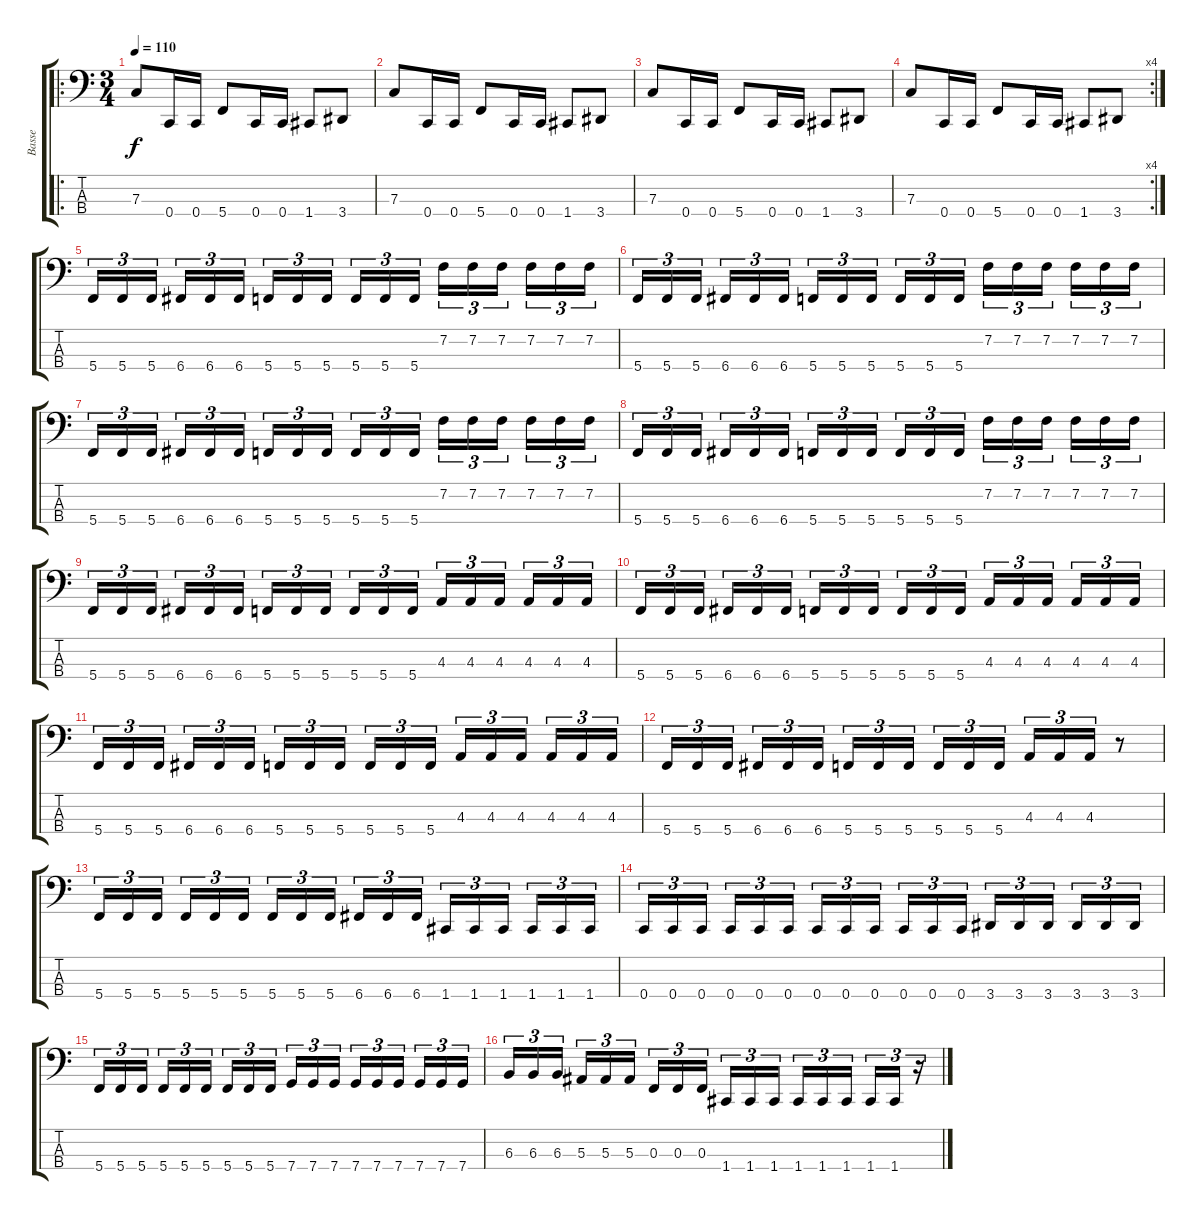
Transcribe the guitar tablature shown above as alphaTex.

\track ("Basse" "Basse") {instrument electricbassfinger}
\staff {score tabs}
\tuning (Eb2 Bb1 F1 C1) {hide}
\ro
\ts (3 4)
\tempo 110
\clef f4
\ks c
7.3.8{dy f} 0.4.16 0.4.16 5.4.8 0.4.16 0.4.16 1.4.8 3.4.8 |
7.3.8 0.4.16 0.4.16 5.4.8 0.4.16 0.4.16 1.4.8 3.4.8 |
7.3.8 0.4.16 0.4.16 5.4.8 0.4.16 0.4.16 1.4.8 3.4.8 |
\rc 4
7.3.8 0.4.16 0.4.16 5.4.8 0.4.16 0.4.16 1.4.8 3.4.8 |
5.4.16{tu (3 2)} 5.4.16{tu (3 2)} 5.4.16{tu (3 2) beam splitsecondary} 6.4.16{tu (3 2)} 6.4.16{tu (3 2)} 6.4.16{tu (3 2)} 5.4.16{tu (3 2)} 5.4.16{tu (3 2)} 5.4.16{tu (3 2) beam splitsecondary} 5.4.16{tu (3 2)} 5.4.16{tu (3 2)} 5.4.16{tu (3 2)} 7.2.16{tu (3 2)} 7.2.16{tu (3 2)} 7.2.16{tu (3 2) beam splitsecondary} 7.2.16{tu (3 2)} 7.2.16{tu (3 2)} 7.2.16{tu (3 2)} |
5.4.16{tu (3 2)} 5.4.16{tu (3 2)} 5.4.16{tu (3 2) beam splitsecondary} 6.4.16{tu (3 2)} 6.4.16{tu (3 2)} 6.4.16{tu (3 2)} 5.4.16{tu (3 2)} 5.4.16{tu (3 2)} 5.4.16{tu (3 2) beam splitsecondary} 5.4.16{tu (3 2)} 5.4.16{tu (3 2)} 5.4.16{tu (3 2)} 7.2.16{tu (3 2)} 7.2.16{tu (3 2)} 7.2.16{tu (3 2) beam splitsecondary} 7.2.16{tu (3 2)} 7.2.16{tu (3 2)} 7.2.16{tu (3 2)} |
5.4.16{tu (3 2)} 5.4.16{tu (3 2)} 5.4.16{tu (3 2) beam splitsecondary} 6.4.16{tu (3 2)} 6.4.16{tu (3 2)} 6.4.16{tu (3 2)} 5.4.16{tu (3 2)} 5.4.16{tu (3 2)} 5.4.16{tu (3 2) beam splitsecondary} 5.4.16{tu (3 2)} 5.4.16{tu (3 2)} 5.4.16{tu (3 2)} 7.2.16{tu (3 2)} 7.2.16{tu (3 2)} 7.2.16{tu (3 2) beam splitsecondary} 7.2.16{tu (3 2)} 7.2.16{tu (3 2)} 7.2.16{tu (3 2)} |
5.4.16{tu (3 2)} 5.4.16{tu (3 2)} 5.4.16{tu (3 2) beam splitsecondary} 6.4.16{tu (3 2)} 6.4.16{tu (3 2)} 6.4.16{tu (3 2)} 5.4.16{tu (3 2)} 5.4.16{tu (3 2)} 5.4.16{tu (3 2) beam splitsecondary} 5.4.16{tu (3 2)} 5.4.16{tu (3 2)} 5.4.16{tu (3 2)} 7.2.16{tu (3 2)} 7.2.16{tu (3 2)} 7.2.16{tu (3 2) beam splitsecondary} 7.2.16{tu (3 2)} 7.2.16{tu (3 2)} 7.2.16{tu (3 2)} |
5.4.16{tu (3 2)} 5.4.16{tu (3 2)} 5.4.16{tu (3 2) beam splitsecondary} 6.4.16{tu (3 2)} 6.4.16{tu (3 2)} 6.4.16{tu (3 2)} 5.4.16{tu (3 2)} 5.4.16{tu (3 2)} 5.4.16{tu (3 2) beam splitsecondary} 5.4.16{tu (3 2)} 5.4.16{tu (3 2)} 5.4.16{tu (3 2)} 4.3.16{tu (3 2)} 4.3.16{tu (3 2)} 4.3.16{tu (3 2) beam splitsecondary} 4.3.16{tu (3 2)} 4.3.16{tu (3 2)} 4.3.16{tu (3 2)} |
5.4.16{tu (3 2)} 5.4.16{tu (3 2)} 5.4.16{tu (3 2) beam splitsecondary} 6.4.16{tu (3 2)} 6.4.16{tu (3 2)} 6.4.16{tu (3 2)} 5.4.16{tu (3 2)} 5.4.16{tu (3 2)} 5.4.16{tu (3 2) beam splitsecondary} 5.4.16{tu (3 2)} 5.4.16{tu (3 2)} 5.4.16{tu (3 2)} 4.3.16{tu (3 2)} 4.3.16{tu (3 2)} 4.3.16{tu (3 2) beam splitsecondary} 4.3.16{tu (3 2)} 4.3.16{tu (3 2)} 4.3.16{tu (3 2)} |
5.4.16{tu (3 2)} 5.4.16{tu (3 2)} 5.4.16{tu (3 2) beam splitsecondary} 6.4.16{tu (3 2)} 6.4.16{tu (3 2)} 6.4.16{tu (3 2)} 5.4.16{tu (3 2)} 5.4.16{tu (3 2)} 5.4.16{tu (3 2) beam splitsecondary} 5.4.16{tu (3 2)} 5.4.16{tu (3 2)} 5.4.16{tu (3 2)} 4.3.16{tu (3 2)} 4.3.16{tu (3 2)} 4.3.16{tu (3 2) beam splitsecondary} 4.3.16{tu (3 2)} 4.3.16{tu (3 2)} 4.3.16{tu (3 2)} |
5.4.16{tu (3 2)} 5.4.16{tu (3 2)} 5.4.16{tu (3 2) beam splitsecondary} 6.4.16{tu (3 2)} 6.4.16{tu (3 2)} 6.4.16{tu (3 2)} 5.4.16{tu (3 2)} 5.4.16{tu (3 2)} 5.4.16{tu (3 2) beam splitsecondary} 5.4.16{tu (3 2)} 5.4.16{tu (3 2)} 5.4.16{tu (3 2)} 4.3.16{tu (3 2)} 4.3.16{tu (3 2)} 4.3.16{tu (3 2)} r.8 |
5.4.16{tu (3 2)} 5.4.16{tu (3 2)} 5.4.16{tu (3 2) beam splitsecondary} 5.4.16{tu (3 2)} 5.4.16{tu (3 2)} 5.4.16{tu (3 2)} 5.4.16{tu (3 2)} 5.4.16{tu (3 2)} 5.4.16{tu (3 2) beam splitsecondary} 6.4.16{tu (3 2)} 6.4.16{tu (3 2)} 6.4.16{tu (3 2)} 1.4.16{tu (3 2)} 1.4.16{tu (3 2)} 1.4.16{tu (3 2) beam splitsecondary} 1.4.16{tu (3 2)} 1.4.16{tu (3 2)} 1.4.16{tu (3 2)} |
0.4.16{tu (3 2)} 0.4.16{tu (3 2)} 0.4.16{tu (3 2) beam splitsecondary} 0.4.16{tu (3 2)} 0.4.16{tu (3 2)} 0.4.16{tu (3 2)} 0.4.16{tu (3 2)} 0.4.16{tu (3 2)} 0.4.16{tu (3 2) beam splitsecondary} 0.4.16{tu (3 2)} 0.4.16{tu (3 2)} 0.4.16{tu (3 2)} 3.4.16{tu (3 2)} 3.4.16{tu (3 2)} 3.4.16{tu (3 2) beam splitsecondary} 3.4.16{tu (3 2)} 3.4.16{tu (3 2)} 3.4.16{tu (3 2)} |
5.4.16{tu (3 2)} 5.4.16{tu (3 2)} 5.4.16{tu (3 2) beam splitsecondary} 5.4.16{tu (3 2)} 5.4.16{tu (3 2)} 5.4.16{tu (3 2)} 5.4.16{tu (3 2)} 5.4.16{tu (3 2)} 5.4.16{tu (3 2) beam splitsecondary} 7.4.16{tu (3 2)} 7.4.16{tu (3 2)} 7.4.16{tu (3 2)} 7.4.16{tu (3 2)} 7.4.16{tu (3 2)} 7.4.16{tu (3 2) beam splitsecondary} 7.4.16{tu (3 2)} 7.4.16{tu (3 2)} 7.4.16{tu (3 2)} |
6.3.16{tu (3 2)} 6.3.16{tu (3 2)} 6.3.16{tu (3 2) beam splitsecondary} 5.3.16{tu (3 2)} 5.3.16{tu (3 2)} 5.3.16{tu (3 2)} 0.3.16{tu (3 2)} 0.3.16{tu (3 2)} 0.3.16{tu (3 2) beam splitsecondary} 1.4.16{tu (3 2)} 1.4.16{tu (3 2)} 1.4.16{tu (3 2)} 1.4.16{tu (3 2)} 1.4.16{tu (3 2)} 1.4.16{tu (3 2) beam splitsecondary} 1.4.16{tu (3 2)} 1.4.16{tu (3 2)} r.16{tu (3 2)}
